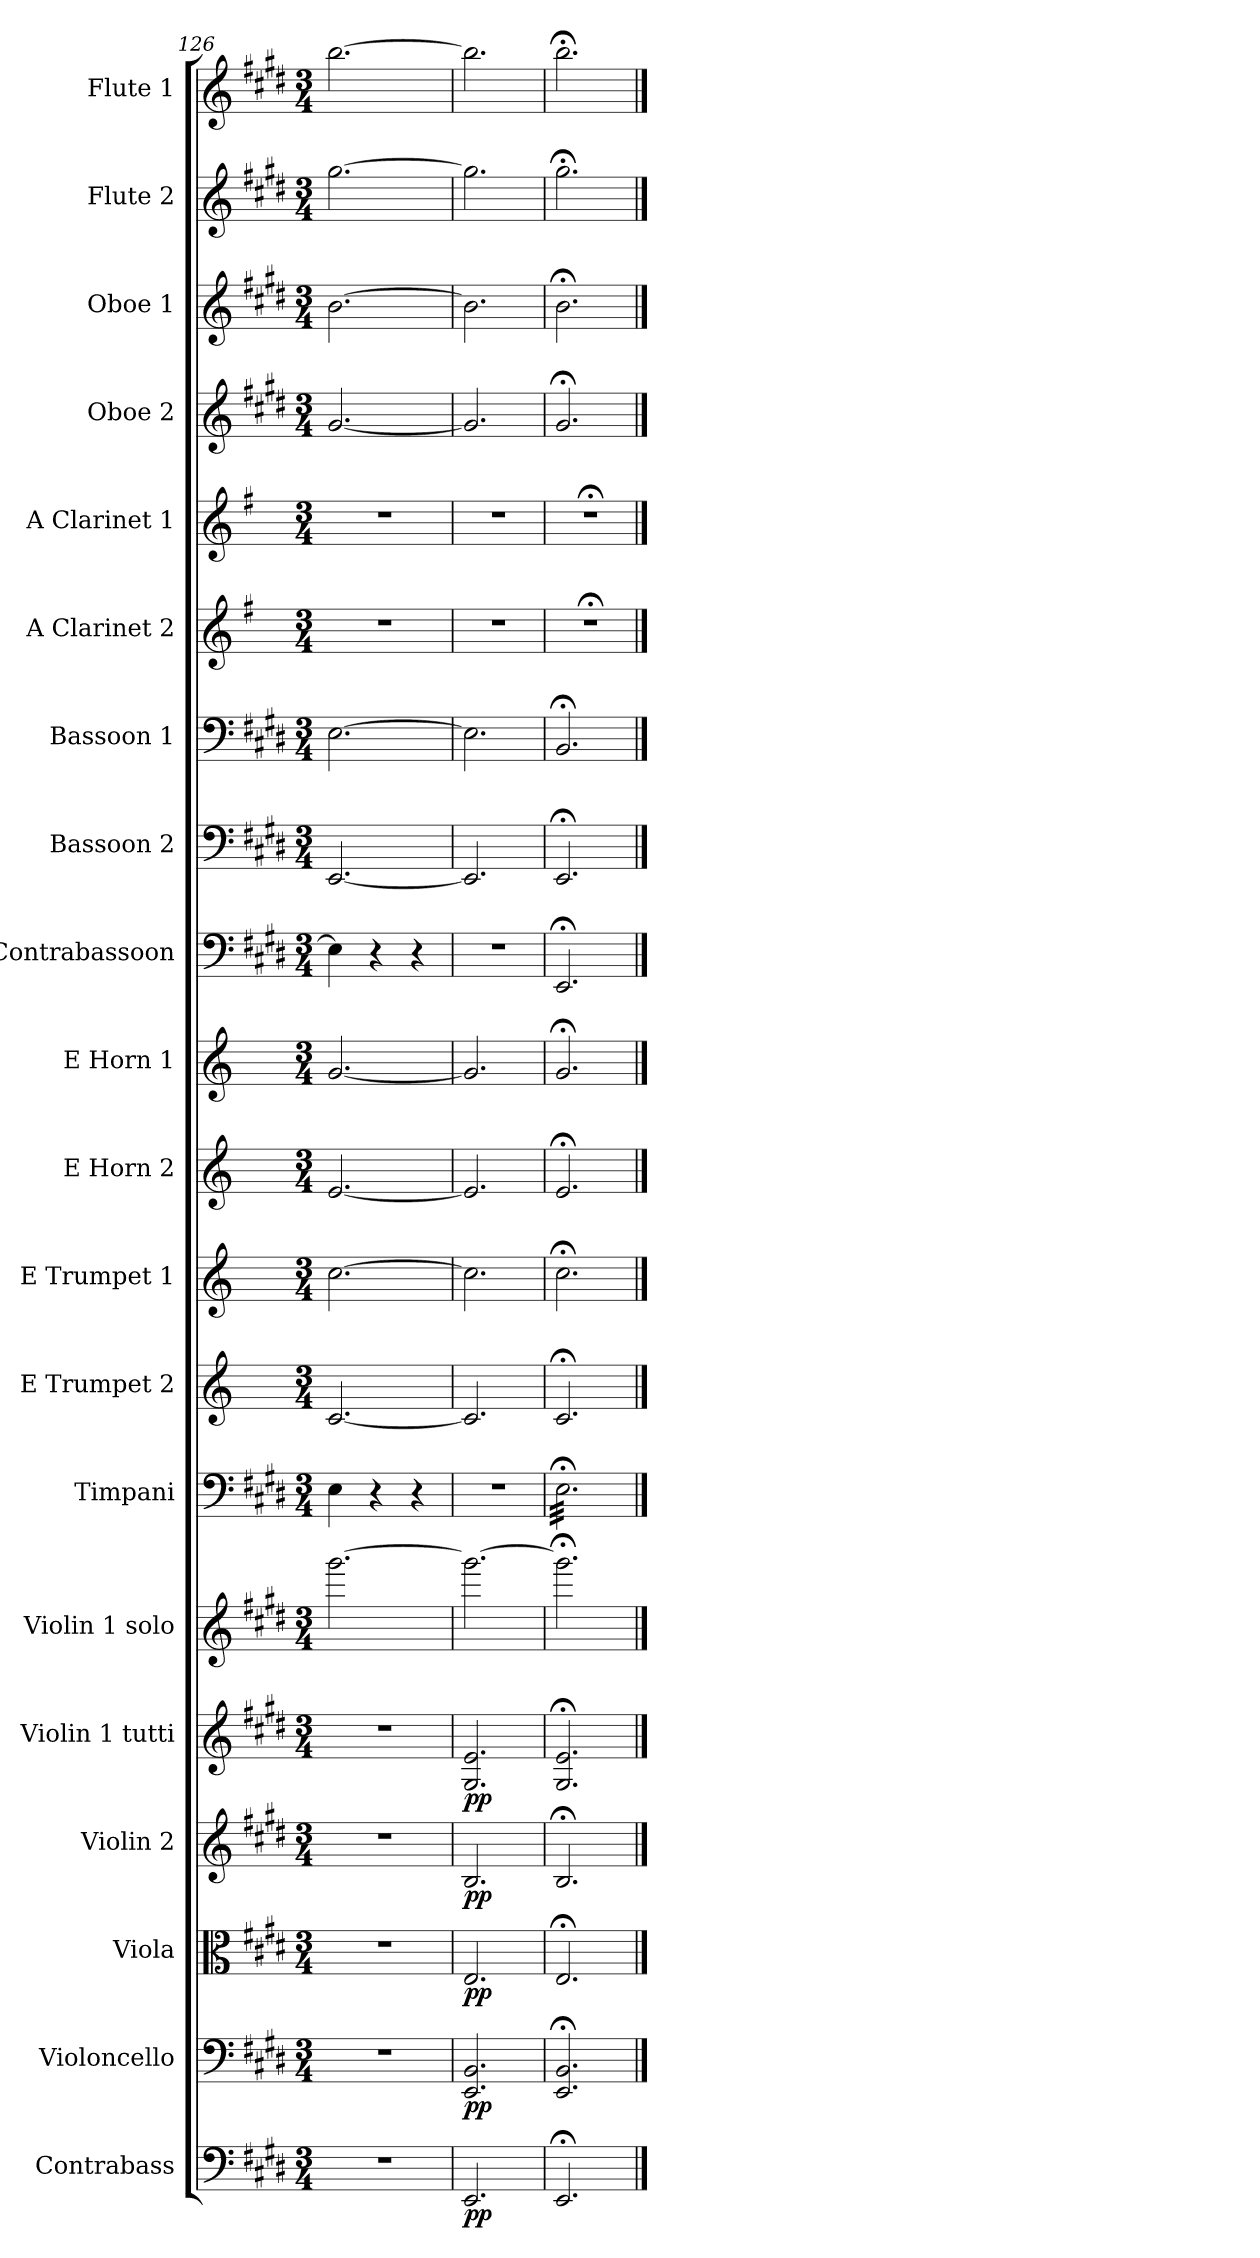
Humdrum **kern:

**kern	**dynam	**kern	**dynam	**kern	**dynam	**kern	**dynam	**kern	**dynam	**kern	**kern	**kern	**kern	**kern	**kern	**kern	**kern	**kern	**kern	**kern	**kern	**kern	**kern	**kern
*part20	*part20	*part19	*part19	*part18	*part18	*part17	*part17	*part16	*part16	*part15	*part14	*part13	*part12	*part11	*part10	*part9	*part8	*part7	*part6	*part5	*part4	*part3	*part2	*part1
*staff20	*staff20	*staff19	*staff19	*staff18	*staff18	*staff17	*staff17	*staff16	*staff16	*staff15	*staff14	*staff13	*staff12	*staff11	*staff10	*staff9	*staff8	*staff7	*staff6	*staff5	*staff4	*staff3	*staff2	*staff1
*I"Contrabass	*	*I"Violoncello	*	*I"Viola	*	*I"Violin 2	*	*I"Violin 1 tutti	*	*I"Violin 1 solo	*I"Timpani	*I"E Trumpet 2	*I"E Trumpet 1	*I"E Horn 2	*I"E Horn 1	*I"Contrabassoon	*I"Bassoon 2	*I"Bassoon 1	*I"A Clarinet 2	*I"A Clarinet 1	*I"Oboe 2	*I"Oboe 1	*I"Flute 2	*I"Flute 1
*I'Cb	*	*I'Vc	*	*I'Vla	*	*I'Vln 2	*	*I'Vln 1 tutti	*	*I'Vln 1 solo	*I'Timp	*I'Tpt 2	*I'Tpt 1	*I'Hn 2	*I'Hn 1	*I'C Bsn	*I'Bsn 2	*I'Bsn 1	*I'Cl 2	*I'Cl 1	*I'Ob 2	*I'Ob 1	*I'Fl 2	*I'Fl 1
*clefF4	*	*clefF4	*	*clefC3	*	*clefG2	*	*clefG2	*	*clefG2	*clefF4	*clefG2	*clefG2	*clefG2	*clefG2	*clefF4	*clefF4	*clefF4	*clefG2	*clefG2	*clefG2	*clefG2	*clefG2	*clefG2
*ITrd7c12	*	*	*	*	*	*	*	*	*	*	*	*ITrd-2c-4	*ITrd-2c-4	*ITrd5c8	*ITrd5c8	*ITrd7c12	*	*	*ITrd2c3	*ITrd2c3	*	*	*	*
*k[f#c#g#d#]	*	*k[f#c#g#d#]	*	*k[f#c#g#d#]	*	*k[f#c#g#d#]	*	*k[f#c#g#d#]	*	*k[f#c#g#d#]	*k[f#c#g#d#]	*k[f#c#g#d#]	*k[f#c#g#d#]	*k[f#c#g#d#]	*k[f#c#g#d#]	*k[f#c#g#d#]	*k[f#c#g#d#]	*k[f#c#g#d#]	*k[f#c#g#d#]	*k[f#c#g#d#]	*k[f#c#g#d#]	*k[f#c#g#d#]	*k[f#c#g#d#]	*k[f#c#g#d#]
*M3/4	*	*M3/4	*	*M3/4	*	*M3/4	*	*M3/4	*	*M3/4	*M3/4	*M3/4	*M3/4	*M3/4	*M3/4	*M3/4	*M3/4	*M3/4	*M3/4	*M3/4	*M3/4	*M3/4	*M3/4	*M3/4
=126	=126	=126	=126	=126	=126	=126	=126	=126	=126	=126	=126	=126	=126	=126	=126	=126	=126	=126	=126	=126	=126	=126	=126	=126
2.r	.	2.r	.	2.r	.	2.r	.	2.r	.	[2.ggg#\	4E\	[2.e/	[2.ee\	[2.G#/	[2.B/	4EE\]	[2.EE/	[2.E\	2.r	2.r	[2.g#/	[2.b\	[2.gg#\	[2.bb\
.	.	.	.	.	.	.	.	.	.	.	4r	.	.	.	.	4r	.	.	.	.	.	.	.	.
.	.	.	.	.	.	.	.	.	.	.	4r	.	.	.	.	4r	.	.	.	.	.	.	.	.
=127	=127	=127	=127	=127	=127	=127	=127	=127	=127	=127	=127	=127	=127	=127	=127	=127	=127	=127	=127	=127	=127	=127	=127	=127
!	!LO:DY:b	!	!LO:DY:b	!	!LO:DY:b	!	!LO:DY:b	!	!LO:DY:b	!	!	!	!	!	!	!	!	!	!	!	!	!	!	!
2.EEE/	pp	2.EE/ 2.BB/	pp	2.E/	pp	2.B/	pp	2.G#/ 2.e/	pp	2.ggg#\_	2.r	2.e/]	2.ee\]	2.G#/]	2.B/]	2.r	2.EE/]	2.E\]	2.r	2.r	2.g#/]	2.b\]	2.gg#\]	2.bb\]
=128	=128	=128	=128	=128	=128	=128	=128	=128	=128	=128	=128	=128	=128	=128	=128	=128	=128	=128	=128	=128	=128	=128	=128	=128
*	*	*	*	*	*	*	*	*	*	*	*tremolo	*	*	*	*	*	*	*	*	*	*	*	*	*
2.EEE;</	.	2.EE/;< 2.BB/;<	.	2.E;</	.	2.B;</	.	2.G#/;< 2.e/;<	.	2.ggg#;<\]	32E;<\LLL	2.e;</	2.ee;<\	2.G#;</	2.B;</	2.EEE;</	2.EE;</	2.BB;</	2.r;<	2.r;<	2.g#;</	2.b;<\	2.gg#;<\	2.bb;<\
.	.	.	.	.	.	.	.	.	.	.	32E;<\	.	.	.	.	.	.	.	.	.	.	.	.	.
.	.	.	.	.	.	.	.	.	.	.	32E;<\	.	.	.	.	.	.	.	.	.	.	.	.	.
.	.	.	.	.	.	.	.	.	.	.	32E;<\	.	.	.	.	.	.	.	.	.	.	.	.	.
.	.	.	.	.	.	.	.	.	.	.	32E;<\	.	.	.	.	.	.	.	.	.	.	.	.	.
.	.	.	.	.	.	.	.	.	.	.	32E;<\	.	.	.	.	.	.	.	.	.	.	.	.	.
.	.	.	.	.	.	.	.	.	.	.	32E;<\	.	.	.	.	.	.	.	.	.	.	.	.	.
.	.	.	.	.	.	.	.	.	.	.	32E;<\	.	.	.	.	.	.	.	.	.	.	.	.	.
.	.	.	.	.	.	.	.	.	.	.	32E;<\	.	.	.	.	.	.	.	.	.	.	.	.	.
.	.	.	.	.	.	.	.	.	.	.	32E;<\	.	.	.	.	.	.	.	.	.	.	.	.	.
.	.	.	.	.	.	.	.	.	.	.	32E;<\	.	.	.	.	.	.	.	.	.	.	.	.	.
.	.	.	.	.	.	.	.	.	.	.	32E;<\	.	.	.	.	.	.	.	.	.	.	.	.	.
.	.	.	.	.	.	.	.	.	.	.	32E;<\	.	.	.	.	.	.	.	.	.	.	.	.	.
.	.	.	.	.	.	.	.	.	.	.	32E;<\	.	.	.	.	.	.	.	.	.	.	.	.	.
.	.	.	.	.	.	.	.	.	.	.	32E;<\	.	.	.	.	.	.	.	.	.	.	.	.	.
.	.	.	.	.	.	.	.	.	.	.	32E;<\	.	.	.	.	.	.	.	.	.	.	.	.	.
.	.	.	.	.	.	.	.	.	.	.	32E;<\	.	.	.	.	.	.	.	.	.	.	.	.	.
.	.	.	.	.	.	.	.	.	.	.	32E;<\	.	.	.	.	.	.	.	.	.	.	.	.	.
.	.	.	.	.	.	.	.	.	.	.	32E;<\	.	.	.	.	.	.	.	.	.	.	.	.	.
.	.	.	.	.	.	.	.	.	.	.	32E;<\	.	.	.	.	.	.	.	.	.	.	.	.	.
.	.	.	.	.	.	.	.	.	.	.	32E;<\	.	.	.	.	.	.	.	.	.	.	.	.	.
.	.	.	.	.	.	.	.	.	.	.	32E;<\	.	.	.	.	.	.	.	.	.	.	.	.	.
.	.	.	.	.	.	.	.	.	.	.	32E;<\	.	.	.	.	.	.	.	.	.	.	.	.	.
.	.	.	.	.	.	.	.	.	.	.	32E;<\JJJ	.	.	.	.	.	.	.	.	.	.	.	.	.
*	*	*	*	*	*	*	*	*	*	*	*Xtremolo	*	*	*	*	*	*	*	*	*	*	*	*	*
==	==	==	==	==	==	==	==	==	==	==	==	==	==	==	==	==	==	==	==	==	==	==	==	==
*-	*-	*-	*-	*-	*-	*-	*-	*-	*-	*-	*-	*-	*-	*-	*-	*-	*-	*-	*-	*-	*-	*-	*-	*-
